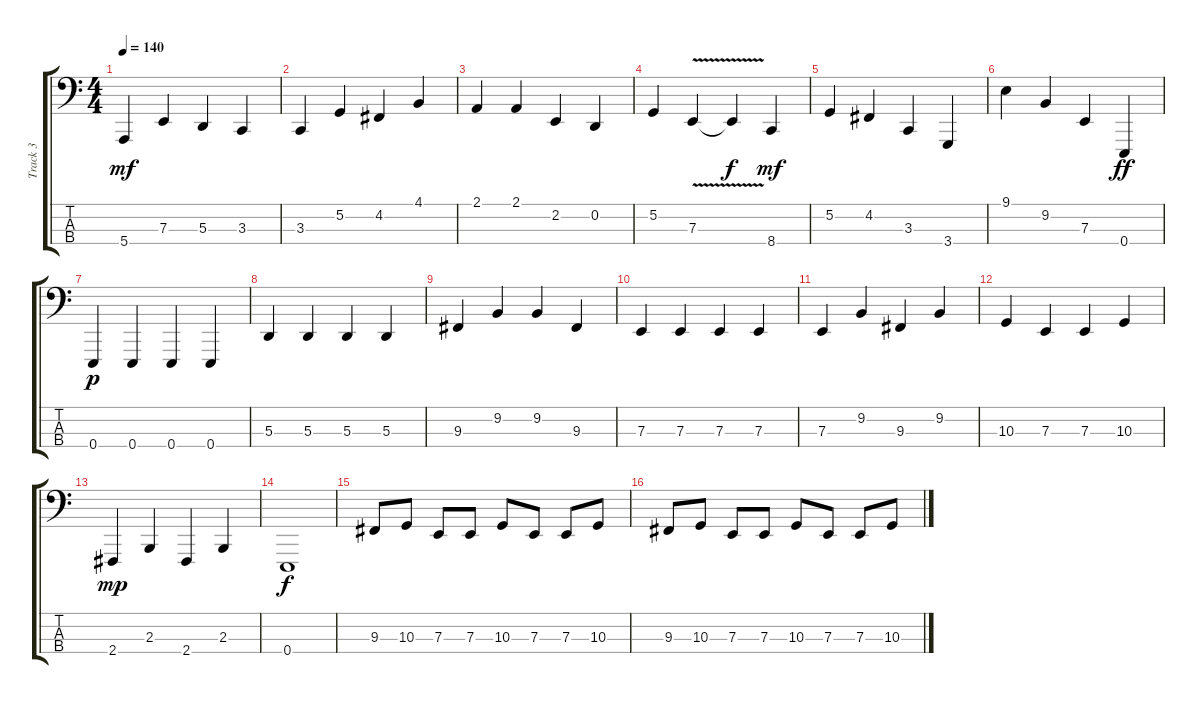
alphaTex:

\track ("Track 3" "Track 3") {instrument cello}
\staff {score tabs}
\tuning (G2 D2 A1 E1) {hide}
\ts (4 4)
\tempo 140
\clef f4
\ks c
5.4.4{dy mf} 7.3.4 5.3.4 3.3.4 |
3.3.4 5.2.4 4.2.4 4.1.4 |
2.1.4 2.1.4 2.2.4 0.2.4 |
5.2.4 7.3{v}.4 7.3{t}.4{dy f} 8.4.4{dy mf} |
5.2.4 4.2.4 3.3.4 3.4.4 |
9.1.4 9.2.4 7.3.4 0.4.4{dy ff} |
0.4.4{dy p} 0.4.4 0.4.4 0.4.4 |
5.3.4 5.3.4 5.3.4 5.3.4 |
9.3.4 9.2.4 9.2.4 9.3.4 |
7.3.4 7.3.4 7.3.4 7.3.4 |
7.3.4 9.2.4 9.3.4 9.2.4 |
10.3.4 7.3.4 7.3.4 10.3.4 |
2.4.4{dy mp} 2.3.4 2.4.4 2.3.4 |
0.4.1{dy f} |
9.3.8 10.3.8 7.3.8 7.3.8 10.3.8 7.3.8 7.3.8 10.3.8 |
9.3.8 10.3.8 7.3.8 7.3.8 10.3.8 7.3.8 7.3.8 10.3.8
